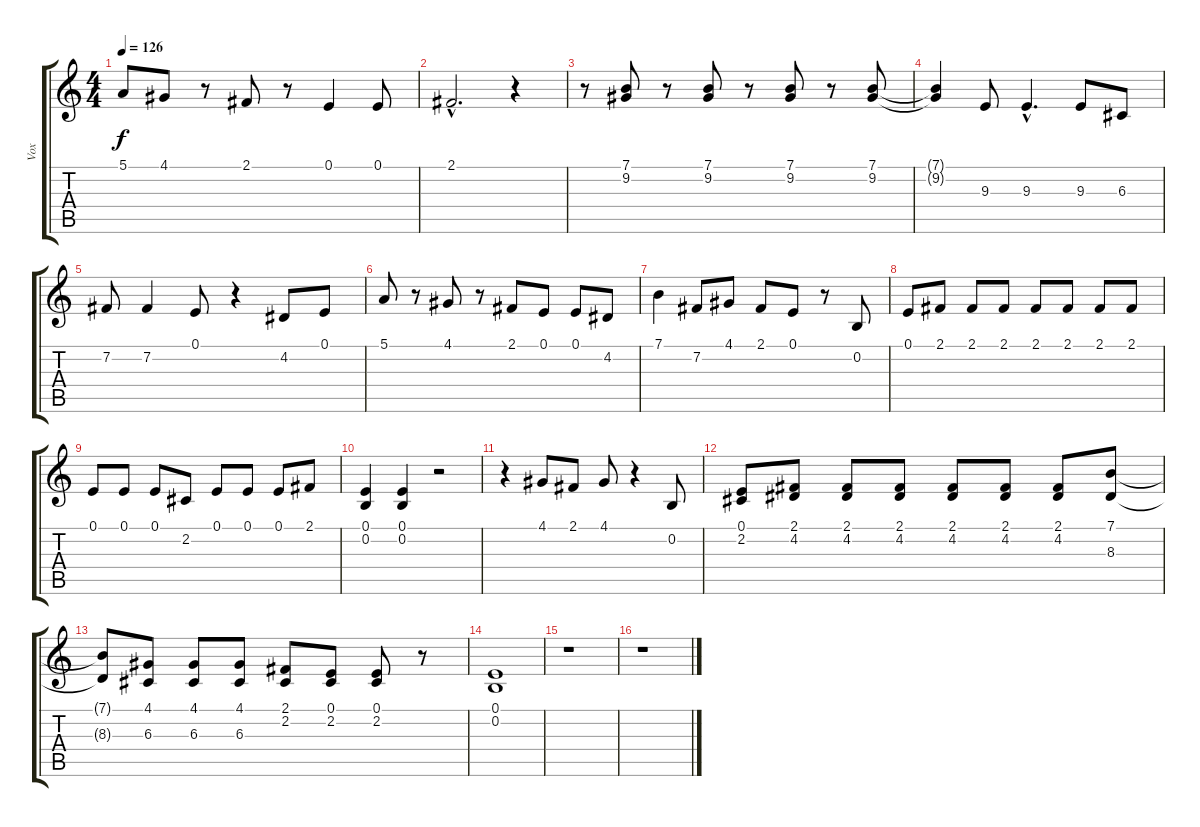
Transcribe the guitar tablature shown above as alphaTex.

\track ("Vox" "Vox") {instrument drawbarorgan}
\staff {score tabs}
\tuning (E4 B3 G3 D3 A2 E2) {hide}
\ts (4 4)
\tempo 126
\clef g2
\ks c
5.1.8{dy f} 4.1.8 r.8 2.1.8 r.8 0.1.4 0.1.8 |
2.1{hac}.2{d} r.4 |
r.8 (7.1 9.2).8 r.8 (7.1 9.2).8 r.8 (7.1 9.2).8 r.8 (7.1 9.2).8 |
(7.1{t} 9.2{t}).4 9.3.8 9.3{hac}.4{d} 9.3.8 6.3.8 |
7.2.8 7.2.4 0.1.8 r.4 4.2.8 0.1.8 |
5.1.8 r.8 4.1.8 r.8 2.1.8 0.1.8 0.1.8 4.2.8 |
7.1.4 7.2.8 4.1.8 2.1.8 0.1.8 r.8 0.2.8 |
0.1.8 2.1.8 2.1.8 2.1.8 2.1.8 2.1.8 2.1.8 2.1.8 |
0.1.8 0.1.8 0.1.8 2.2.8 0.1.8 0.1.8 0.1.8 2.1.8 |
(0.1 0.2).4 (0.1 0.2).4 r.2 |
r.4 4.1.8 2.1.8 4.1.8 r.4 0.2.8 |
(0.1 2.2).8 (2.1 4.2).8 (2.1 4.2).8 (2.1 4.2).8 (2.1 4.2).8 (2.1 4.2).8 (2.1 4.2).8 (7.1 8.3).8 |
(7.1{t} 8.3{t}).8 (4.1 6.3).8 (4.1 6.3).8 (4.1 6.3).8 (2.1 2.2).8 (0.1 2.2).8 (0.1 2.2).8 r.8 |
(0.1 0.2).1 |
r.1 |
r.1
